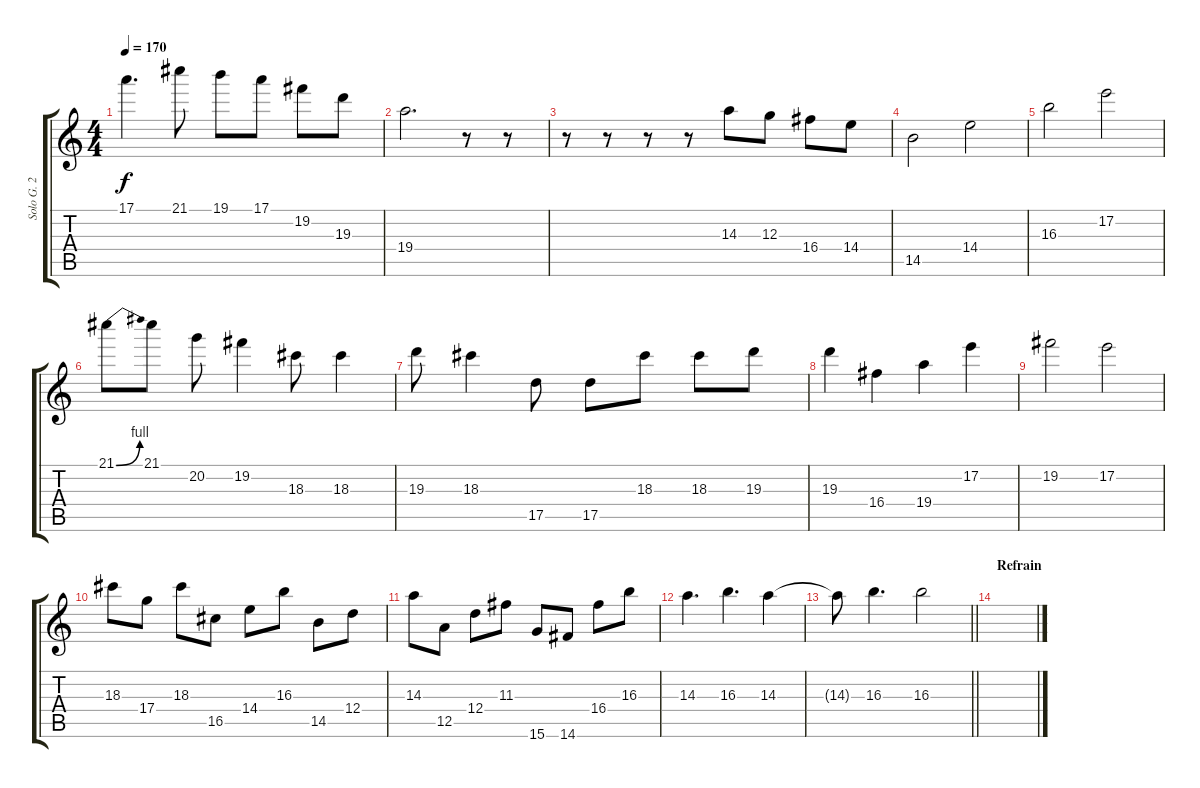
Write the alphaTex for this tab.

\track ("Solo G. 2" "Solo G. 2") {instrument distortionguitar}
\staff {score tabs}
\tuning (E4 B3 G3 D3 A2 E2) {hide}
\ts (4 4)
\tempo 170
\clef g2
\ks c
17.1.4{d dy f} 21.1.8 19.1.8 17.1.8 19.2.8 19.3.8 |
19.4.2{d} r.8 r.8 |
r.8 r.8 r.8 r.8 14.3.8 12.3.8 16.4.8 14.4.8 |
14.5.2 14.4.2 |
16.3.2 17.2.2 |
21.1{be (bend 0 0 60 4)}.8 21.1.8 20.2.8 19.2.4 18.3.8 18.3.4 |
19.3.8 18.3.4 17.5.8 17.5.8 18.3.8 18.3.8 19.3.8 |
19.3.4 16.4.4 19.4.4 17.2.4 |
19.2.2 17.2.2 |
18.3.8 17.4.8 18.3.8 16.5.8 14.4.8 16.3.8 14.5.8 12.4.8 |
14.3.8 12.5.8 12.4.8 11.3.8 15.6.8 14.6.8 16.4.8 16.3.8 |
14.3.4{d} 16.3.4{d} 14.3.4 |
\barLineRight lightlight
14.3{t}.8 16.3.4{d} 16.3.2 |
\section ("" "Refrain")
